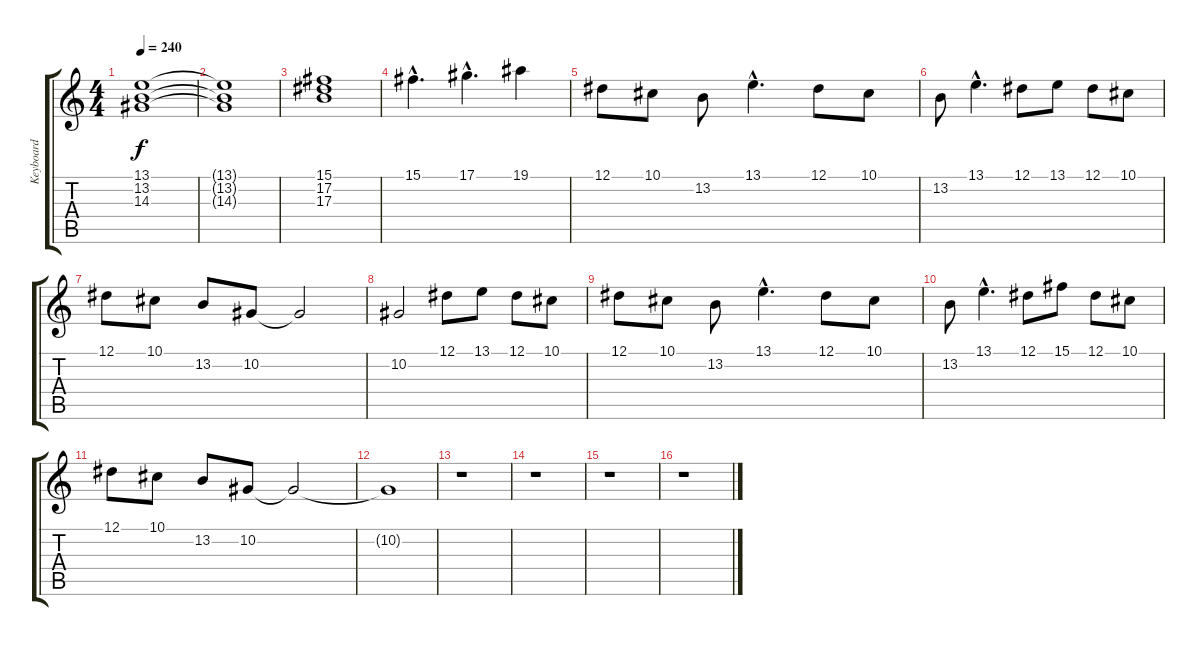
\track ("Keyboard" "Keyboard") {instrument reedorgan}
\staff {score tabs}
\tuning (Eb4 Bb3 Gb3 Db3 Ab2 Eb2) {hide}
\ts (4 4)
\tempo 240
\clef g2
\ks c
(13.1 13.2 14.3).1{dy f} |
(13.1{t} 13.2{t} 14.3{t}).1 |
(15.1 17.2 17.3).1 |
15.1{hac}.4{d} 17.1{hac}.4{d} 19.1.4 |
12.1.8 10.1.8 13.2.8 13.1{hac}.4{d} 12.1.8 10.1.8 |
13.2.8 13.1{hac}.4{d} 12.1.8 13.1.8 12.1.8 10.1.8 |
12.1.8 10.1.8 13.2.8 10.2.8 10.2{t}.2 |
10.2.2 12.1.8 13.1.8 12.1.8 10.1.8 |
12.1.8 10.1.8 13.2.8 13.1{hac}.4{d} 12.1.8 10.1.8 |
13.2.8 13.1{hac}.4{d} 12.1.8 15.1.8 12.1.8 10.1.8 |
12.1.8 10.1.8 13.2.8 10.2.8 10.2{t}.2 |
10.2{t}.1 |
r.1 |
r.1 |
r.1 |
r.1
